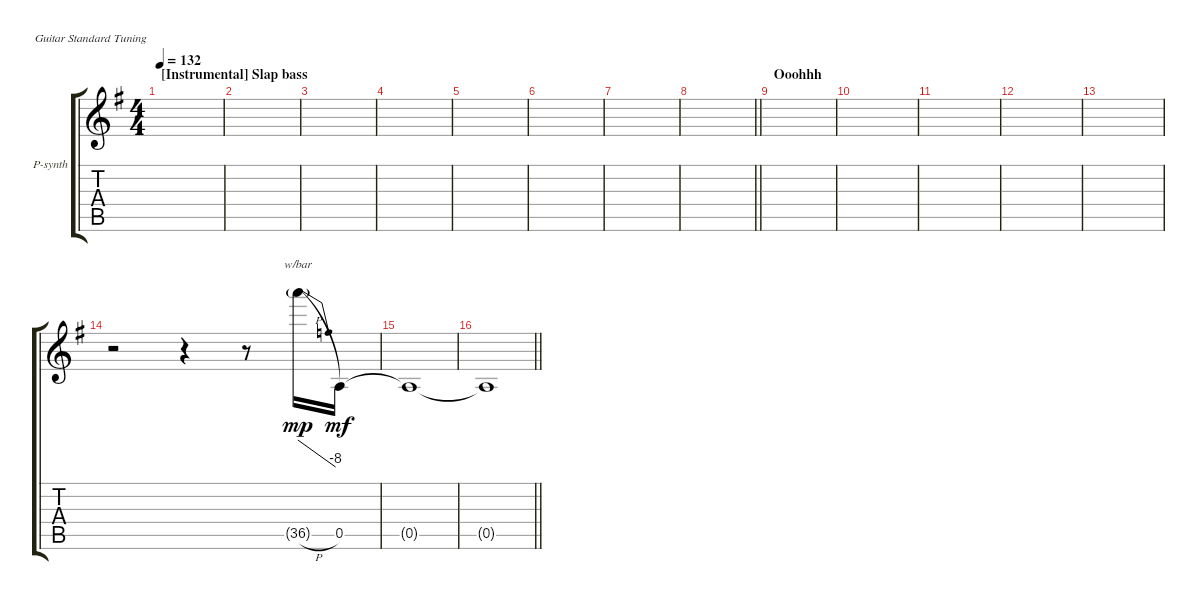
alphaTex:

\bracketExtendMode groupsimilarinstruments
\firstSystemTrackNameOrientation horizontal
\otherSystemsTrackNameOrientation horizontal
\track ("Porta synth lead" "P-synth") {instrument electricguitarclean}
\staff {score tabs}
\tuning (E4 B3 G3 D3 A2 E2)
\ts (4 4)
\section ("" "[Instrumental] Slap bass")
\tempo 132
\clef g2
\ks g
|
|
|
|
|
|
|
\barLineRight lightlight
|
\section ("" "Ooohhh")
|
|
|
|
|
r.2 r.4 r.8 36.5{h g}.16{tbe (dive default 0 0 59.4 -32) dy mp} 0.5.16{dy mf} |
0.5{t}.1 |
\barLineRight lightlight
0.5{t}.1
